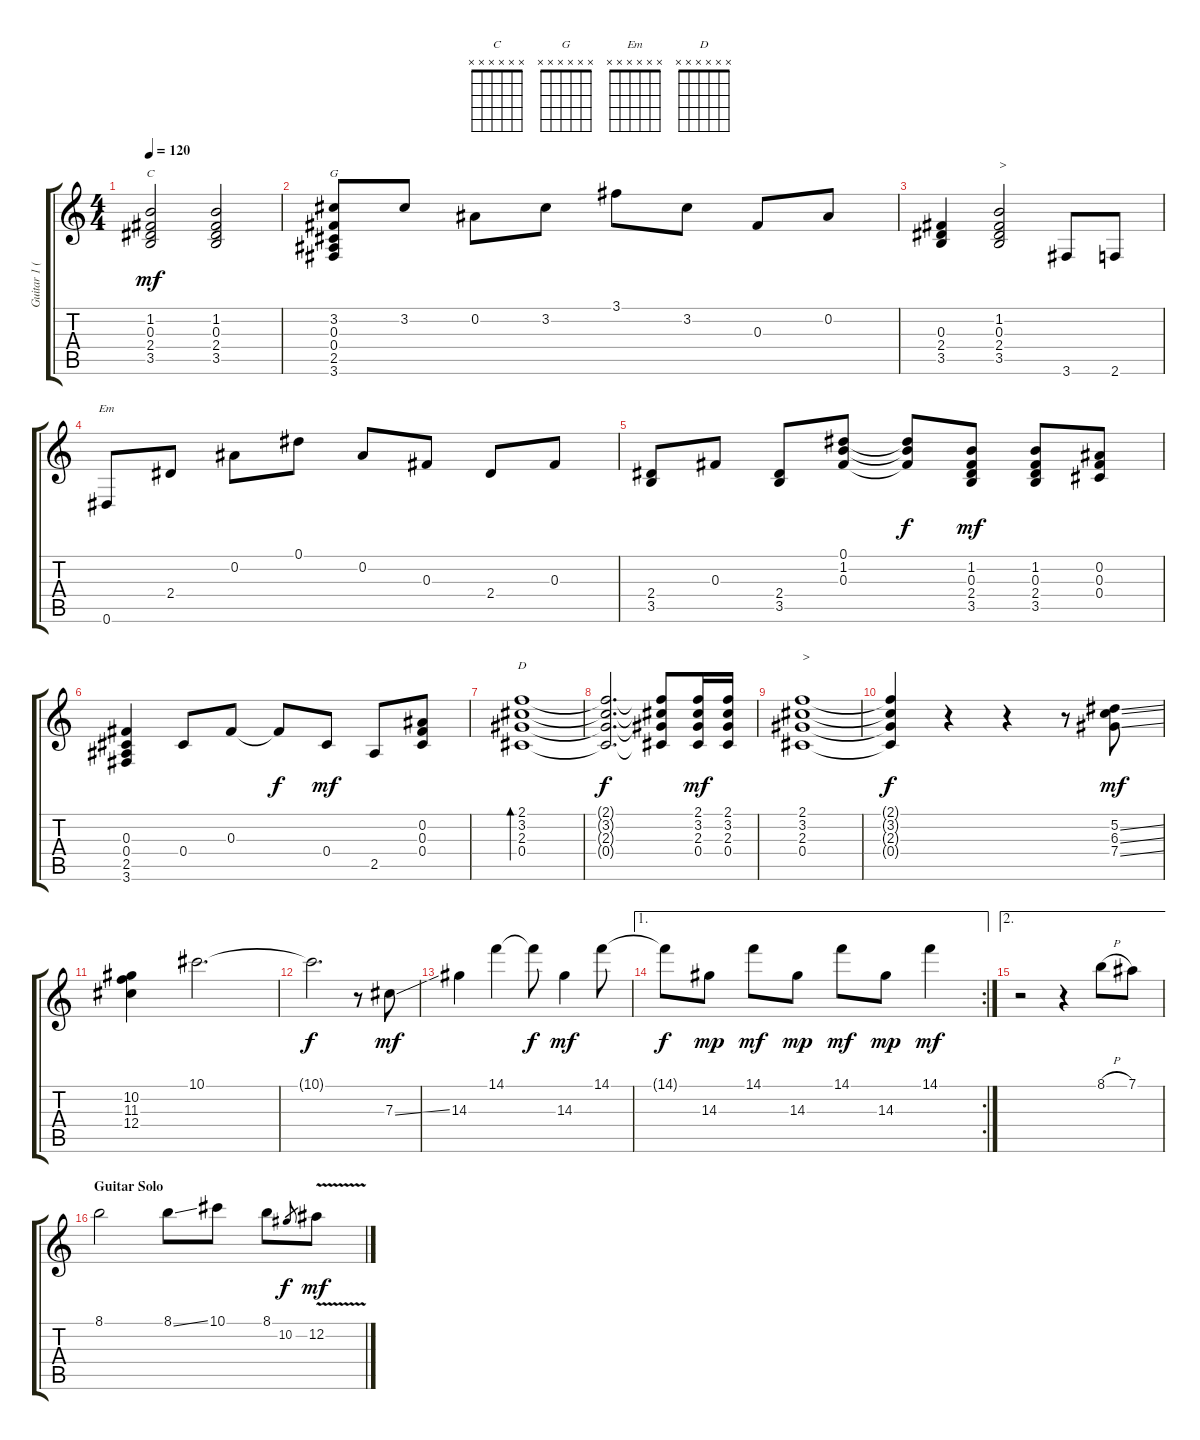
\track ("Guitar 1 (Slash)" "Guitar 1 (") {instrument acousticguitarsteel}
\staff {score tabs}
\tuning (Eb4 Bb3 Gb3 Db3 Ab2 Eb2) {hide}
\chord ("C" x x x x x x)
\chord ("G" x x x x x x)
\chord ("Em" x x x x x x)
\chord ("D" x x x x x x)
\ts (4 4)
\tempo 120
\clef g2
\ks c
(1.2 0.3 2.4 3.5).2{ch "C" dy mf} (1.2 0.3 2.4 3.5).2 |
(3.2 0.3 0.4 2.5 3.6).8{ch "G"} 3.2.8 0.2.8 3.2.8 3.1.8 3.2.8 0.3.8 0.2.8 |
(0.3 2.4 3.5).4 (1.2 0.3 2.4 3.5).2{txt ">"} 3.6.8 2.6.8 |
0.6.8{ch "Em"} 2.4.8 0.2.8 0.1.8 0.2.8 0.3.8 2.4.8 0.3.8 |
(2.4 3.5).8 0.3.8 (2.4 3.5).8 (0.1 1.2 0.3).8 (0.1{t} 1.2{t} 0.3{t}).8{dy f} (1.2 0.3 2.4 3.5).8{dy mf} (1.2 0.3 2.4 3.5).8 (0.2 0.3 0.4).8 |
(0.3 0.4 2.5 3.6).4 0.4.8 0.3.8 0.3{t}.8{dy f} 0.4.8{dy mf} 2.5.8 (0.2 0.3 0.4).8 |
(2.1 3.2 2.3 0.4).1{bd 120 ch "D"} |
(2.1{t} 3.2{t} 2.3{t} 0.4{t}).2{d dy f} (2.1{t} 3.2{t} 2.3{t} 0.4{t}).8 (2.1 3.2 2.3 0.4).16{dy mf} (2.1 3.2 2.3 0.4).16 |
(2.1 3.2 2.3 0.4).1{txt ">"} |
(2.1{t} 3.2{t} 2.3{t} 0.4{t}).4{dy f} r.4 r.4 r.8 (5.2{ss} 6.3{ss} 7.4{ss}).8{dy mf} |
(10.2 11.3 12.4).4 10.1.2{d} |
10.1{t}.2{d dy f} r.8 7.3{ss}.8{dy mf} |
14.3.4 14.1.4 14.1{t}.8{dy f} 14.3.4{dy mf} 14.1.8 |
\ae 1
\rc 2
14.1{t}.8{dy f} 14.3.8{dy mp} 14.1.8{dy mf} 14.3.8{dy mp} 14.1.8{dy mf} 14.3.8{dy mp} 14.1.4{dy mf} |
\ae 2
r.2 r.4 8.1{h}.8 7.1.8 |
\section ("" "Guitar Solo")
8.1.2 8.1{ss}.8 10.1.8 8.1.8 10.2.8{gr dy f} 12.2{v}.8{dy mf}
